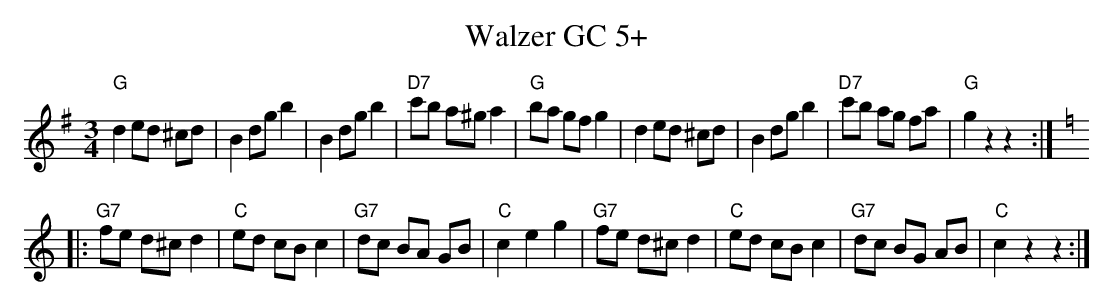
X:1
T:Walzer GC 5+
M:3/4
L:1/8
K:Gmaj
"G"d2 ed ^cd | B2 dg b2 | B2 dg b2 | "D7"c'b a^g a2 | "G"ba gf g2 | \
d2 ed ^cd | B2 dg b2 | "D7"c'b ag fa | "G"g2z2z2 :: [K:Cmaj]
"G7"fe d^c d2 | "C"ed cB c2 | "G7"dc BA GB | "C"c2e2g2 |\
"G7"fe d^c d2 | "C"ed cB c2 | "G7"dc BG AB | "C"c2z2z2 :|
